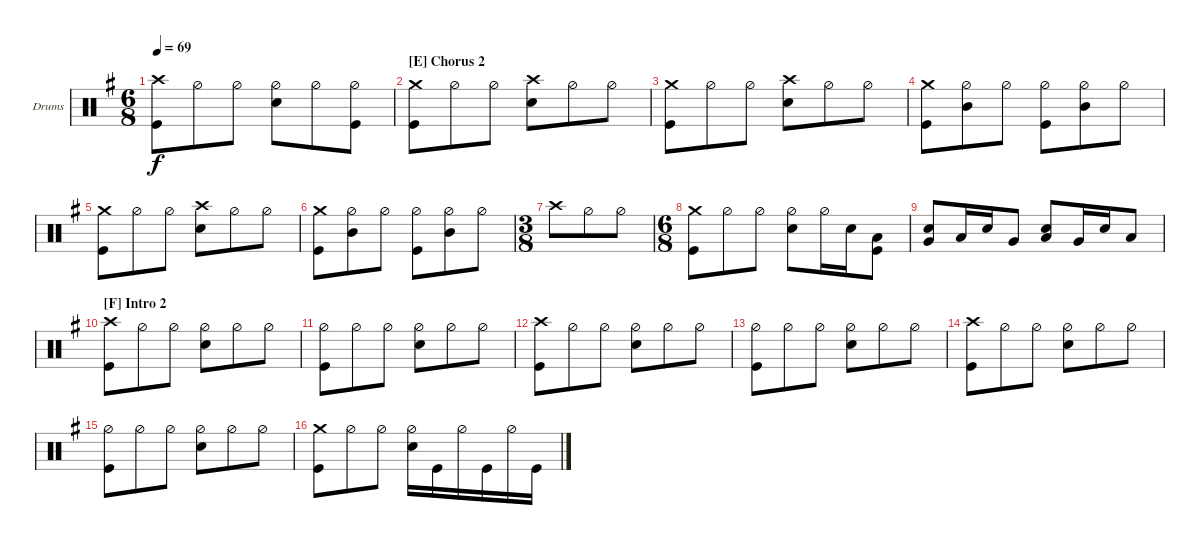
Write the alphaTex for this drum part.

\bracketExtendMode groupsimilarinstruments
\firstSystemTrackNameOrientation horizontal
\otherSystemsTrackNameOrientation horizontal
\track ("Drumkit" "Drums") {instrument percussion}
\staff {score}
\articulation defaults
\ts (6 8)
\tempo 69
\clef neutral
\ks g
("Crash high (hit)" "Kick (hit)").8{dy f} "Hi-Hat (half)".8 "Hi-Hat (half)".8 ("Hi-Hat (half)" "Snare (hit) 2").8 "Hi-Hat (half)".8 ("Hi-Hat (half)" "Kick (hit)").8 |
\section ("E" "Chorus 2")
("Crash medium (hit)" "Kick (hit)").8 "Hi-Hat (half)".8 "Hi-Hat (half)".8 ("Crash high (hit)" "Snare (hit) 2").8 "Hi-Hat (half)".8 "Hi-Hat (half)".8 |
("Crash medium (hit)" "Kick (hit)").8 "Hi-Hat (half)".8 "Hi-Hat (half)".8 ("Crash high (hit)" "Snare (hit) 2").8 "Hi-Hat (half)".8 "Hi-Hat (half)".8 |
("Crash medium (hit)" "Kick (hit)").8 ("Hi-Hat (half)" "Mid Tom (hit)").8 "Hi-Hat (half)".8 ("Hi-Hat (half)" "Kick (hit)").8 ("Hi-Hat (half)" "Mid Tom (hit)").8 "Hi-Hat (half)".8 |
("Crash medium (hit)" "Kick (hit)").8 "Hi-Hat (half)".8 "Hi-Hat (half)".8 ("Crash high (hit)" "Snare (hit) 2").8 "Hi-Hat (half)".8 "Hi-Hat (half)".8 |
("Crash medium (hit)" "Kick (hit)").8 ("Hi-Hat (half)" "Mid Tom (hit)").8 "Hi-Hat (half)".8 ("Hi-Hat (half)" "Kick (hit)").8 ("Hi-Hat (half)" "Mid Tom (hit)").8 "Hi-Hat (half)".8 |
\ts (3 8)
"Crash high (hit)".8 "Hi-Hat (half)".8 "Hi-Hat (half)".8 |
\ts (6 8)
("Crash medium (hit)" "Kick (hit)").8 "Hi-Hat (half)".8 "Hi-Hat (half)".8 ("Hi-Hat (half)" "Snare (hit) 2").8 "Hi-Hat (half)".16 "Snare (hit) 2".16 ("Low Tom (hit)" "Kick (hit)").8 |
("Snare (hit) 2" "Very Low Tom (hit)").8 "Low Tom (hit)".16 "Snare (hit) 2".16 "Very Low Tom (hit)".8 ("Snare (hit) 2" "Low Tom (hit)").8 "Very Low Tom (hit)".16 "Snare (hit) 2".16 "Low Tom (hit)".8 |
\section ("F" "Intro 2")
("Crash high (hit)" "Kick (hit)").8 "Hi-Hat (half)".8 "Hi-Hat (half)".8 ("Snare (hit) 2" "Hi-Hat (half)").8 "Hi-Hat (half)".8 "Hi-Hat (half)".8 |
("Hi-Hat (half)" "Kick (hit)").8 "Hi-Hat (half)".8 "Hi-Hat (half)".8 ("Hi-Hat (half)" "Snare (hit) 2").8 "Hi-Hat (half)".8 "Hi-Hat (half)".8 |
("Crash high (hit)" "Kick (hit)").8 "Hi-Hat (half)".8 "Hi-Hat (half)".8 ("Hi-Hat (half)" "Snare (hit) 2").8 "Hi-Hat (half)".8 "Hi-Hat (half)".8 |
("Hi-Hat (half)" "Kick (hit)").8 "Hi-Hat (half)".8 "Hi-Hat (half)".8 ("Hi-Hat (half)" "Snare (hit) 2").8 "Hi-Hat (half)".8 "Hi-Hat (half)".8 |
("Crash high (hit)" "Kick (hit)").8 "Hi-Hat (half)".8 "Hi-Hat (half)".8 ("Hi-Hat (half)" "Snare (hit) 2").8 "Hi-Hat (half)".8 "Hi-Hat (half)".8 |
("Hi-Hat (half)" "Kick (hit)").8 "Hi-Hat (half)".8 "Hi-Hat (half)".8 ("Snare (hit) 2" "Hi-Hat (half)").8 "Hi-Hat (half)".8 "Hi-Hat (half)".8 |
("Crash medium (hit)" "Kick (hit)").8 "Hi-Hat (half)".8 "Hi-Hat (half)".8 ("Hi-Hat (half)" "Snare (hit) 2").16 "Kick (hit)".16 "Hi-Hat (half)".16 "Kick (hit)".16 "Hi-Hat (half)".16 "Kick (hit)".16
